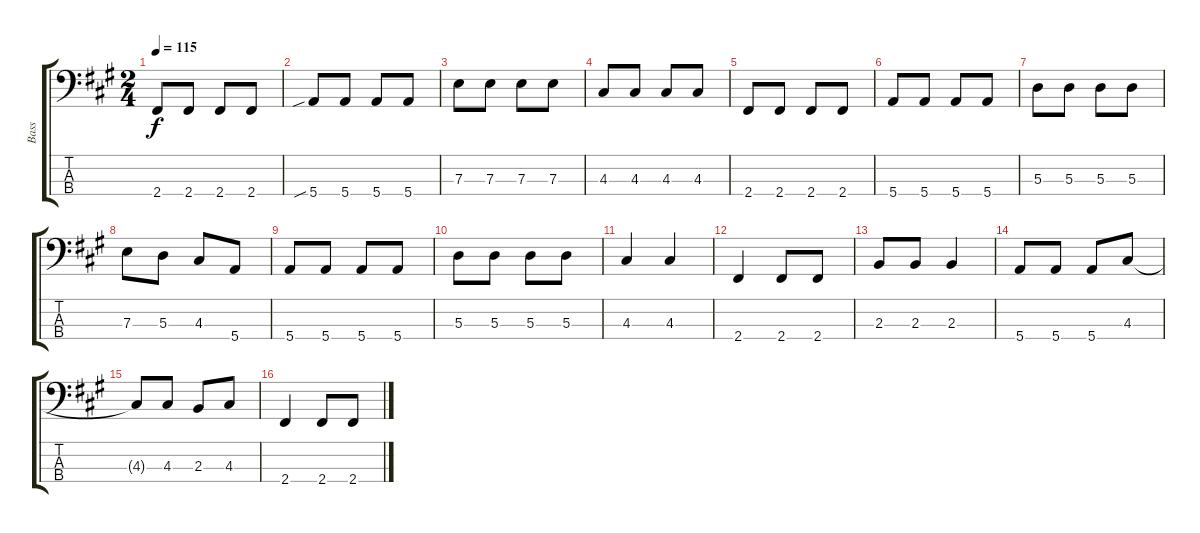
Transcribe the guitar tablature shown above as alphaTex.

\track ("Bass" "Bass") {instrument electricbassfinger}
\staff {score tabs}
\tuning (G2 D2 A1 E1) {hide}
\ts (2 4)
\tempo 115
\clef f4
\ks f#minor
2.4.8{dy f} 2.4.8 2.4.8 2.4.8 |
5.4{sib}.8 5.4.8 5.4.8 5.4.8 |
7.3.8 7.3.8 7.3.8 7.3.8 |
4.3.8 4.3.8 4.3.8 4.3.8 |
2.4.8 2.4.8 2.4.8 2.4.8 |
5.4.8 5.4.8 5.4.8 5.4.8 |
5.3.8 5.3.8 5.3.8 5.3.8 |
7.3.8 5.3.8 4.3.8 5.4.8 |
5.4.8 5.4.8 5.4.8 5.4.8 |
5.3.8 5.3.8 5.3.8 5.3.8 |
4.3.4 4.3.4 |
2.4.4 2.4.8 2.4.8 |
2.3.8 2.3.8 2.3.4 |
5.4.8 5.4.8 5.4.8 4.3.8 |
4.3{t}.8 4.3.8 2.3.8 4.3.8 |
2.4.4 2.4.8 2.4.8
